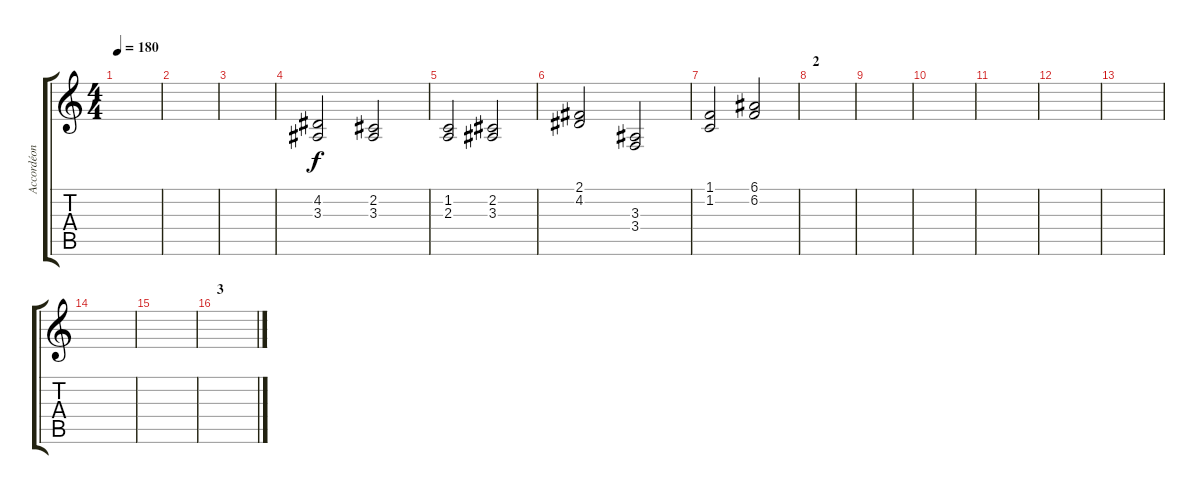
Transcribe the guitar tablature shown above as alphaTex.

\track ("Accordéon" "Accordéon") {instrument accordion}
\staff {score tabs}
\tuning (E4 B3 G3 D3 A2 E2) {hide}
\ts (4 4)
\tempo 180
\clef g2
\ks c
|
|
|
(4.2 3.3).2 (2.2 3.3).2 |
(1.2 2.3).2 (2.2 3.3).2 |
(2.1 4.2).2 (3.3 3.4).2 |
(1.1 1.2).2 (6.1 6.2).2 |
\section ("" "2")
|
|
|
|
|
|
|
|
\section ("" "3")
